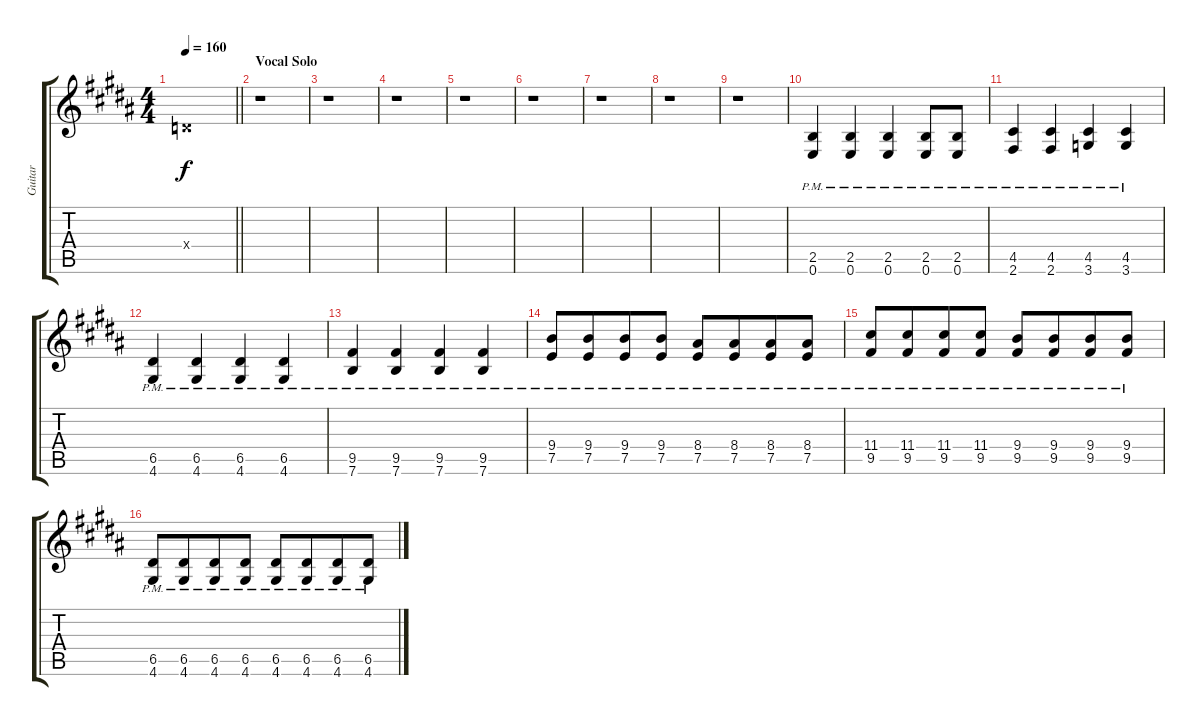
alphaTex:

\track ("Guitar" "Guitar") {instrument distortionguitar}
\staff {score tabs}
\tuning (E4 B3 G3 D3 A2 E2) {hide}
\ts (4 4)
\tempo 160
\clef g2
\barLineRight lightlight
\ks b
0.4{x}.1{dy f} |
\section ("" "Vocal Solo")
r.1 |
r.1 |
r.1 |
r.1 |
r.1 |
r.1 |
r.1 |
r.1 |
(2.5{pm} 0.6{pm}).4 (2.5{pm} 0.6{pm}).4 (2.5{pm} 0.6{pm}).4 (2.5{pm} 0.6{pm}).8 (2.5{pm} 0.6{pm}).8 |
(4.5{pm} 2.6{pm}).4 (4.5{pm} 2.6{pm}).4 (4.5{pm} 3.6{pm}).4 (4.5{pm} 3.6{pm}).4 |
(6.5{pm} 4.6{pm}).4 (6.5{pm} 4.6{pm}).4 (6.5{pm} 4.6{pm}).4 (6.5{pm} 4.6{pm}).4 |
(9.5{pm} 7.6{pm}).4 (9.5{pm} 7.6{pm}).4 (9.5{pm} 7.6{pm}).4 (9.5{pm} 7.6{pm}).4 |
(9.4{pm} 7.5{pm}).8 (9.4{pm} 7.5{pm}).8{beam merge} (9.4{pm} 7.5{pm}).8 (9.4{pm} 7.5{pm}).8 (8.4{pm} 7.5{pm}).8 (8.4{pm} 7.5{pm}).8{beam merge} (8.4{pm} 7.5{pm}).8 (8.4{pm} 7.5{pm}).8 |
(11.4{pm} 9.5{pm}).8 (11.4{pm} 9.5{pm}).8{beam merge} (11.4{pm} 9.5{pm}).8 (11.4{pm} 9.5{pm}).8 (9.4{pm} 9.5{pm}).8 (9.4{pm} 9.5{pm}).8{beam merge} (9.4{pm} 9.5{pm}).8 (9.4{pm} 9.5{pm}).8 |
(6.5{pm} 4.6{pm}).8 (6.5{pm} 4.6{pm}).8{beam merge} (6.5{pm} 4.6{pm}).8 (6.5{pm} 4.6{pm}).8 (6.5{pm} 4.6{pm}).8 (6.5{pm} 4.6{pm}).8{beam merge} (6.5{pm} 4.6{pm}).8 (6.5{pm} 4.6{pm}).8
